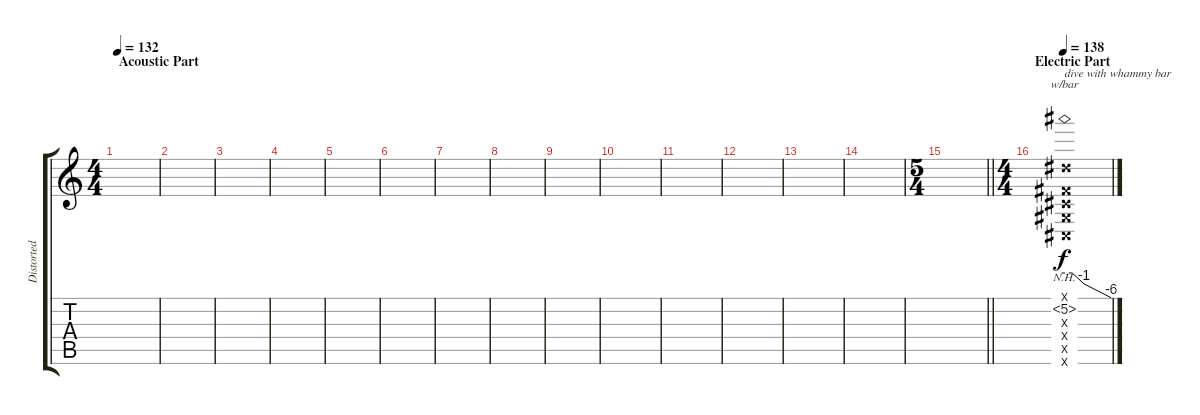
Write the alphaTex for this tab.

\track ("Distorted Electric w/Reverb and Wah" "Distorted ") {instrument distortionguitar}
\staff {score tabs}
\tuning (Eb4 Bb3 Gb3 Db3 Ab2 Db2) {hide}
\ts (4 4)
\section ("" "Acoustic Part")
\tempo 132
\clef g2
\ks c
|
|
|
|
|
|
|
|
|
|
|
|
|
|
\ts (5 4)
\barLineRight lightlight
|
\ts (4 4)
\section ("" "Electric Part")
\tempo 138
(0.1{x} 5.2{nh} 0.3{x} 0.4{x} 0.5{x} 0.6{x}).1{tbe (custom default 0 0 10 0 25 -4 60 -24) txt "dive with whammy bar"}
